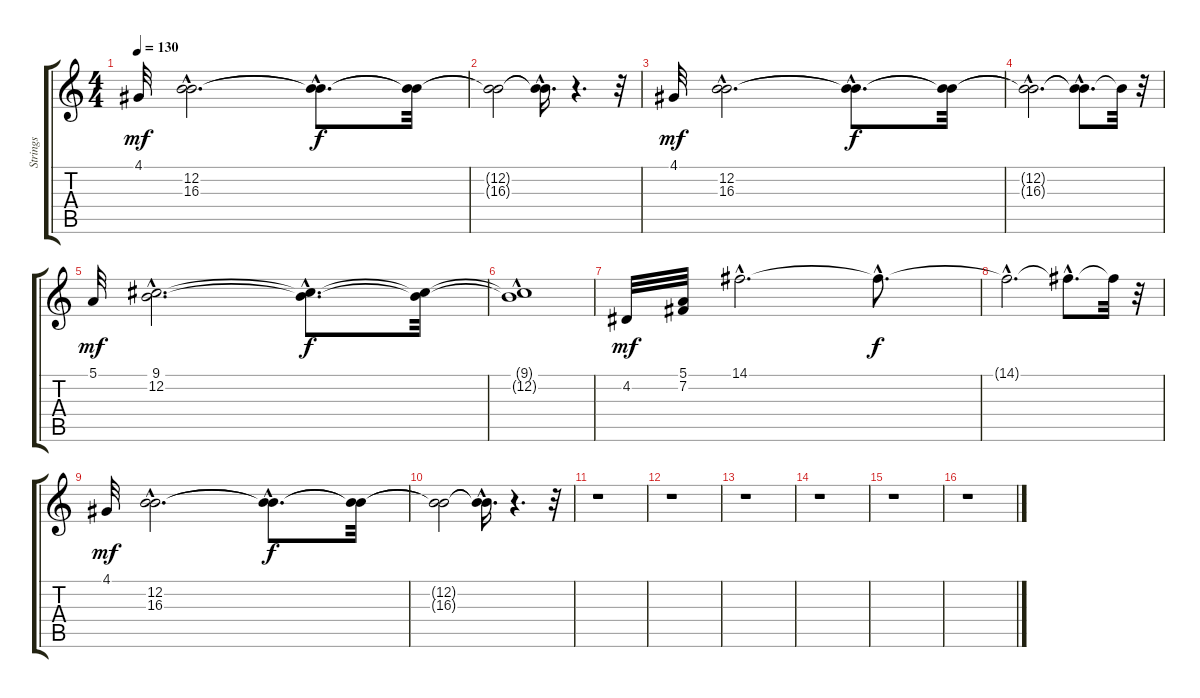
\track ("Strings" "Strings") {instrument synthstrings1}
\staff {score tabs}
\tuning (E4 B3 G3 D3 A2 E2) {hide}
\ts (4 4)
\tempo 130
\clef g2
\ks c
4.1.32{dy mf} (12.2{hac} 16.3{hac}).2{d} (12.2{hac t} 16.3{hac t}).8{d dy f} (12.2{t} 16.3{t}).32 |
(12.2{t} 16.3{t}).2 (12.2{hac t} 16.3{t}).16{d} r.4{d} r.32 |
4.1.32{dy mf} (12.2{hac} 16.3{hac}).2{d} (12.2{hac t} 16.3{hac t}).8{d dy f} (12.2{t} 16.3{t}).32 |
(12.2{hac t} 16.3{hac t}).2{d} (12.2{hac t} 16.3{hac t}).8{d} 12.2{t}.32 r.32 |
5.1.32{dy mf} (9.1{hac} 12.2{hac}).2{d} (9.1{hac t} 12.2{hac t}).8{d dy f} (9.1{t} 12.2{t}).32 |
(9.1{hac t} 12.2{t}).1 |
4.2.32{dy mf} (5.1 7.2).32 14.1{hac}.2{d} 14.1{hac t}.8{d dy f} |
14.1{hac t}.2{d} 14.1{hac t}.8{d} 14.1{t}.32 r.32 |
4.1.32{dy mf} (12.2{hac} 16.3{hac}).2{d} (12.2{hac t} 16.3{hac t}).8{d dy f} (12.2{t} 16.3{t}).32 |
(12.2{t} 16.3{t}).2 (12.2{hac t} 16.3{t}).16{d} r.4{d} r.32 |
r.1 |
r.1 |
r.1 |
r.1 |
r.1 |
r.1
